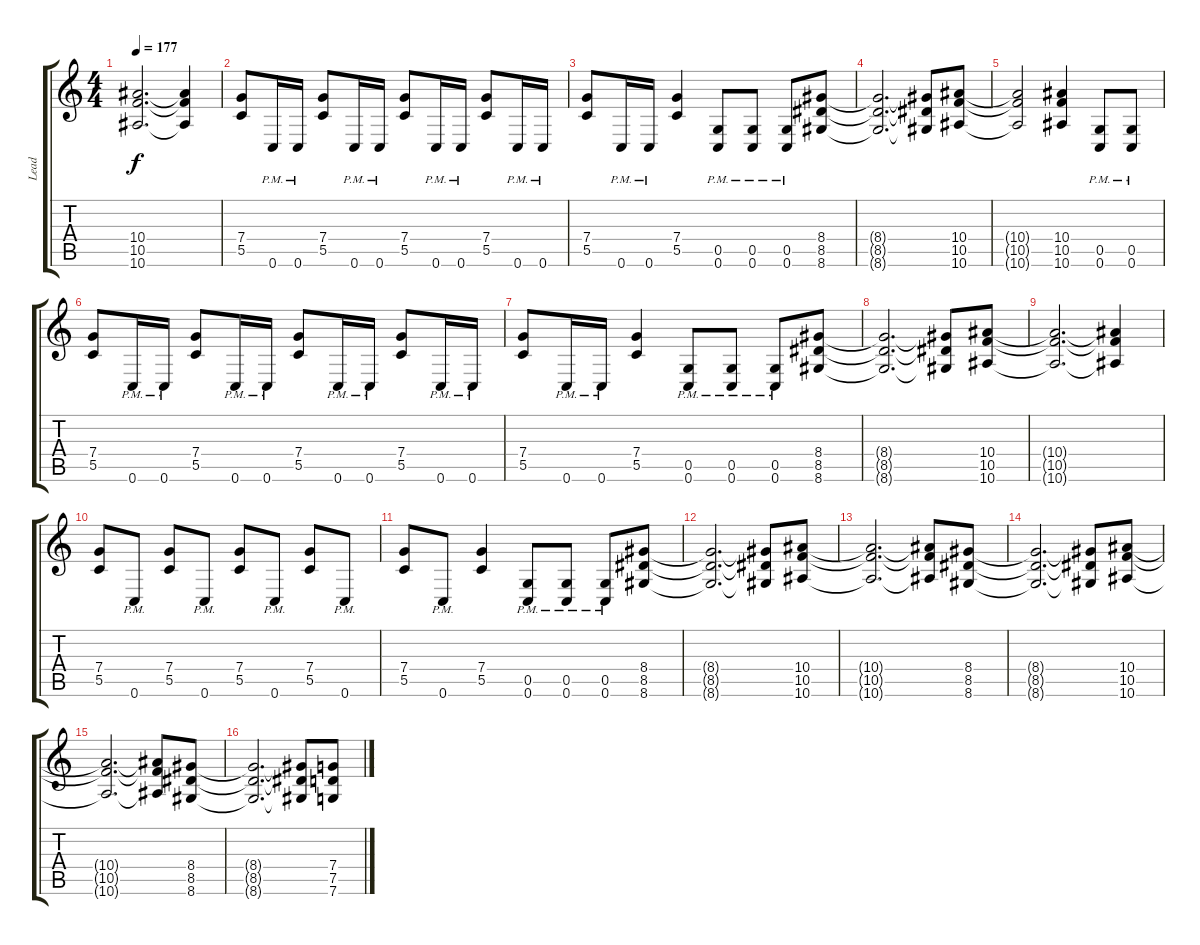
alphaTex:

\track ("Lead" "Lead") {instrument distortionguitar}
\staff {score tabs}
\tuning (D4 A3 F3 C3 G2 C2) {hide}
\ts (4 4)
\tempo 177
\clef g2
\ks c
(10.4{t} 10.5{t} 10.6{t}).2{d dy f} (10.4{t} 10.5{t} 10.6{t}).4 |
(7.4 5.5).8 0.6{pm}.16 0.6{pm}.16 (7.4 5.5).8 0.6{pm}.16 0.6{pm}.16 (7.4 5.5).8 0.6{pm}.16 0.6{pm}.16 (7.4 5.5).8 0.6{pm}.16 0.6{pm}.16 |
(7.4 5.5).8 0.6{pm}.16 0.6{pm}.16 (7.4 5.5).4 (0.5{pm} 0.6{pm}).8 (0.5{pm} 0.6{pm}).8 (0.5{pm} 0.6{pm}).8 (8.4 8.5 8.6).8 |
(8.4{t} 8.5{t} 8.6{t}).2{d} (8.4{t} 8.5{t} 8.6{t}).8 (10.4 10.5 10.6).8 |
(10.4{t} 10.5{t} 10.6{t}).2 (10.4 10.5 10.6).4 (0.5{pm} 0.6{pm}).8 (0.5{pm} 0.6{pm}).8 |
(7.4 5.5).8 0.6{pm}.16 0.6{pm}.16 (7.4 5.5).8 0.6{pm}.16 0.6{pm}.16 (7.4 5.5).8 0.6{pm}.16 0.6{pm}.16 (7.4 5.5).8 0.6{pm}.16 0.6{pm}.16 |
(7.4 5.5).8 0.6{pm}.16 0.6{pm}.16 (7.4 5.5).4 (0.5{pm} 0.6{pm}).8 (0.5{pm} 0.6{pm}).8 (0.5{pm} 0.6{pm}).8 (8.4 8.5 8.6).8 |
(8.4{t} 8.5{t} 8.6{t}).2{d} (8.4{t} 8.5{t} 8.6{t}).8 (10.4 10.5 10.6).8 |
(10.4{t} 10.5{t} 10.6{t}).2{d} (10.4{t} 10.5{t} 10.6{t}).4 |
(7.4 5.5).8 0.6{pm}.8 (7.4 5.5).8 0.6{pm}.8 (7.4 5.5).8 0.6{pm}.8 (7.4 5.5).8 0.6{pm}.8 |
(7.4 5.5).8 0.6{pm}.8 (7.4 5.5).4 (0.5{pm} 0.6{pm}).8 (0.5{pm} 0.6{pm}).8 (0.5{pm} 0.6{pm}).8 (8.4 8.5 8.6).8 |
(8.4{t} 8.5{t} 8.6{t}).2{d} (8.4{t} 8.5{t} 8.6{t}).8 (10.4 10.5 10.6).8 |
(10.4{t} 10.5{t} 10.6{t}).2{d} (10.4{t} 10.5{t} 10.6{t}).8 (8.4 8.5 8.6).8 |
(8.4{t} 8.5{t} 8.6{t}).2{d} (8.4{t} 8.5{t} 8.6{t}).8 (10.4 10.5 10.6).8 |
(10.4{t} 10.5{t} 10.6{t}).2{d} (10.4{t} 10.5{t} 10.6{t}).8 (8.4 8.5 8.6).8 |
(8.4{t} 8.5{t} 8.6{t}).2{d} (8.4{t} 8.5{t} 8.6{t}).8 (7.4 7.5 7.6).8
